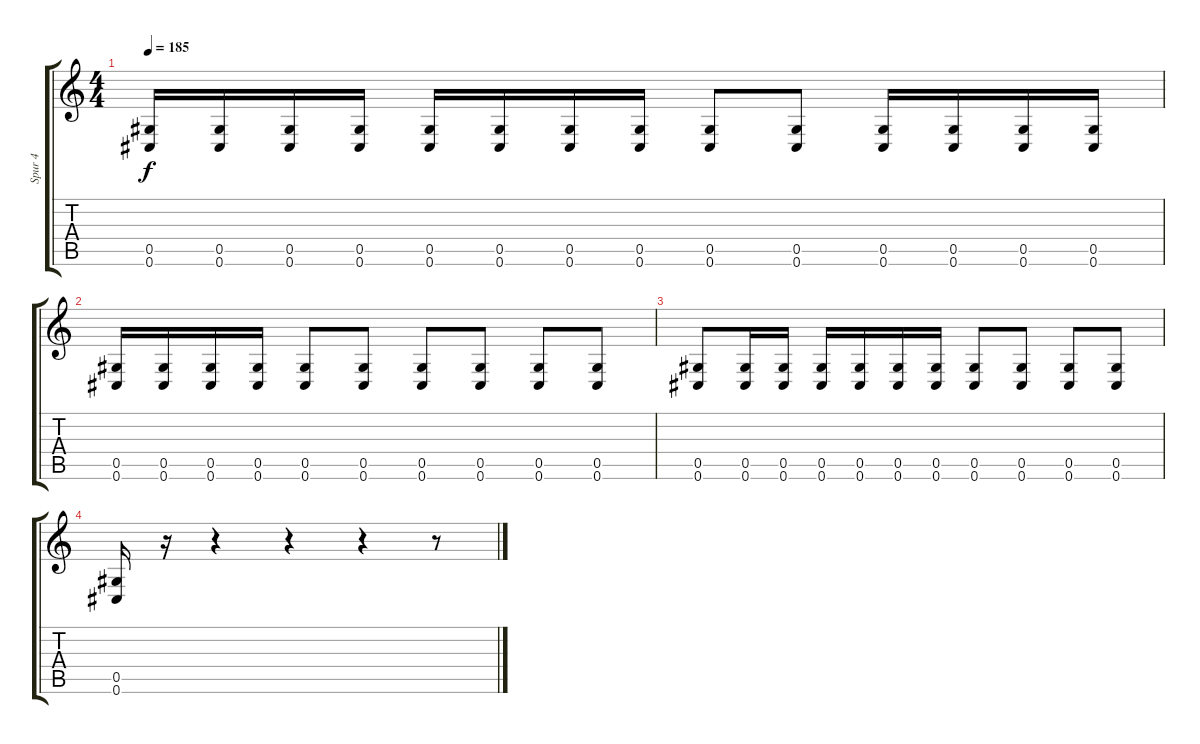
\track ("Spur 4" "Spur 4") {instrument distortionguitar}
\staff {score tabs}
\tuning (Eb4 Bb3 Gb3 Db3 Ab2 Db2) {hide}
\ts (4 4)
\tempo 185
\clef g2
\ks c
(0.5 0.6).16{dy f} (0.5 0.6).16 (0.5 0.6).16 (0.5 0.6).16 (0.5 0.6).16 (0.5 0.6).16 (0.5 0.6).16 (0.5 0.6).16 (0.5 0.6).8 (0.5 0.6).8 (0.5 0.6).16 (0.5 0.6).16 (0.5 0.6).16 (0.5 0.6).16 |
(0.5 0.6).16 (0.5 0.6).16 (0.5 0.6).16 (0.5 0.6).16 (0.5 0.6).8 (0.5 0.6).8 (0.5 0.6).8 (0.5 0.6).8 (0.5 0.6).8 (0.5 0.6).8 |
(0.5 0.6).8 (0.5 0.6).16 (0.5 0.6).16 (0.5 0.6).16 (0.5 0.6).16 (0.5 0.6).16 (0.5 0.6).16 (0.5 0.6).8 (0.5 0.6).8 (0.5 0.6).8 (0.5 0.6).8 |
(0.5 0.6).16 r.16 r.4 r.4 r.4 r.8
